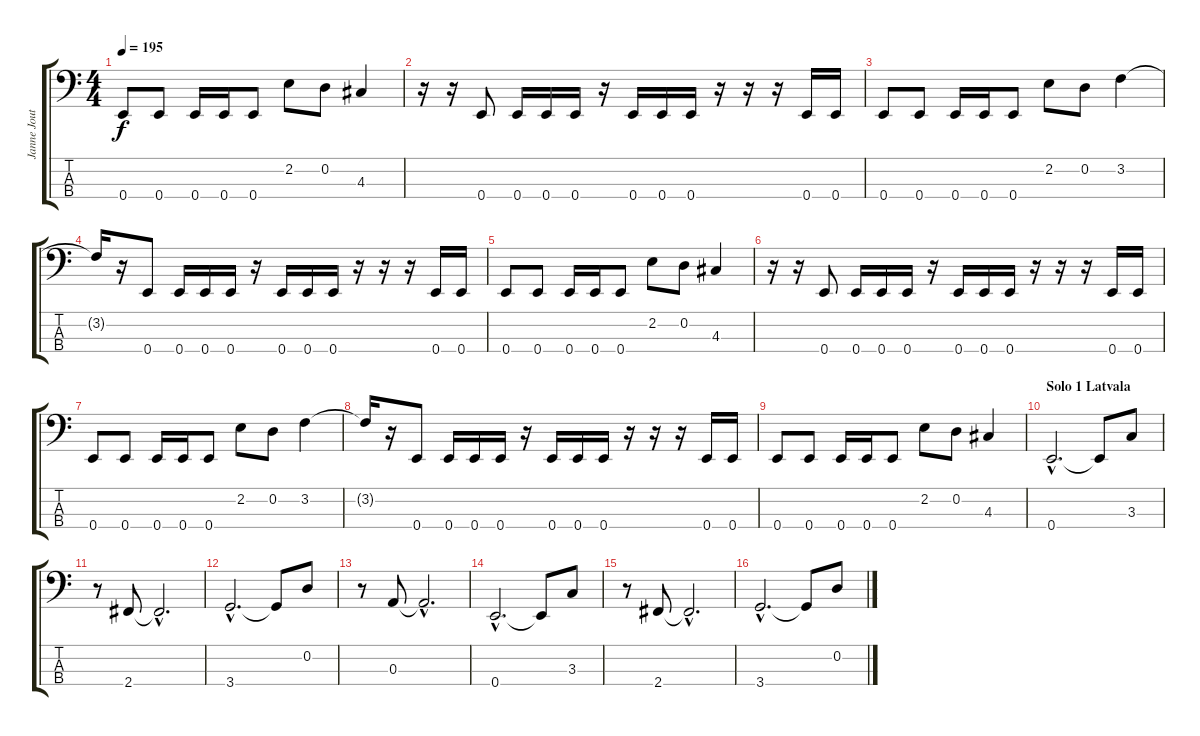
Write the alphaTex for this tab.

\track ("Janne Joutsenniemi" "Janne Jout") {instrument electricbassfinger}
\staff {score tabs}
\tuning (G2 D2 A1 E1) {hide}
\ts (4 4)
\tempo 195
\clef f4
\ks c
0.4.8{dy f} 0.4.8 0.4.16 0.4.16 0.4.8 2.2.8 0.2.8 4.3.4 |
r.16 r.16 0.4.8 0.4.16 0.4.16 0.4.16 r.16 0.4.16 0.4.16 0.4.16 r.16 r.16 r.16 0.4.16 0.4.16 |
0.4.8 0.4.8 0.4.16 0.4.16 0.4.8 2.2.8 0.2.8 3.2.4 |
3.2{t}.16 r.16 0.4.8 0.4.16 0.4.16 0.4.16 r.16 0.4.16 0.4.16 0.4.16 r.16 r.16 r.16 0.4.16 0.4.16 |
0.4.8 0.4.8 0.4.16 0.4.16 0.4.8 2.2.8 0.2.8 4.3.4 |
r.16 r.16 0.4.8 0.4.16 0.4.16 0.4.16 r.16 0.4.16 0.4.16 0.4.16 r.16 r.16 r.16 0.4.16 0.4.16 |
0.4.8 0.4.8 0.4.16 0.4.16 0.4.8 2.2.8 0.2.8 3.2.4 |
3.2{t}.16 r.16 0.4.8 0.4.16 0.4.16 0.4.16 r.16 0.4.16 0.4.16 0.4.16 r.16 r.16 r.16 0.4.16 0.4.16 |
0.4.8 0.4.8 0.4.16 0.4.16 0.4.8 2.2.8 0.2.8 4.3.4 |
\section ("" "Solo 1 Latvala")
0.4{hac}.2{d} 0.4{t}.8 3.3.8 |
r.8 2.4.8 2.4{hac t}.2{d} |
3.4{hac}.2{d} 3.4{t}.8 0.2.8 |
r.8 0.3.8 0.3{hac t}.2{d} |
0.4{hac}.2{d} 0.4{t}.8 3.3.8 |
r.8 2.4.8 2.4{hac t}.2{d} |
3.4{hac}.2{d} 3.4{t}.8 0.2.8
